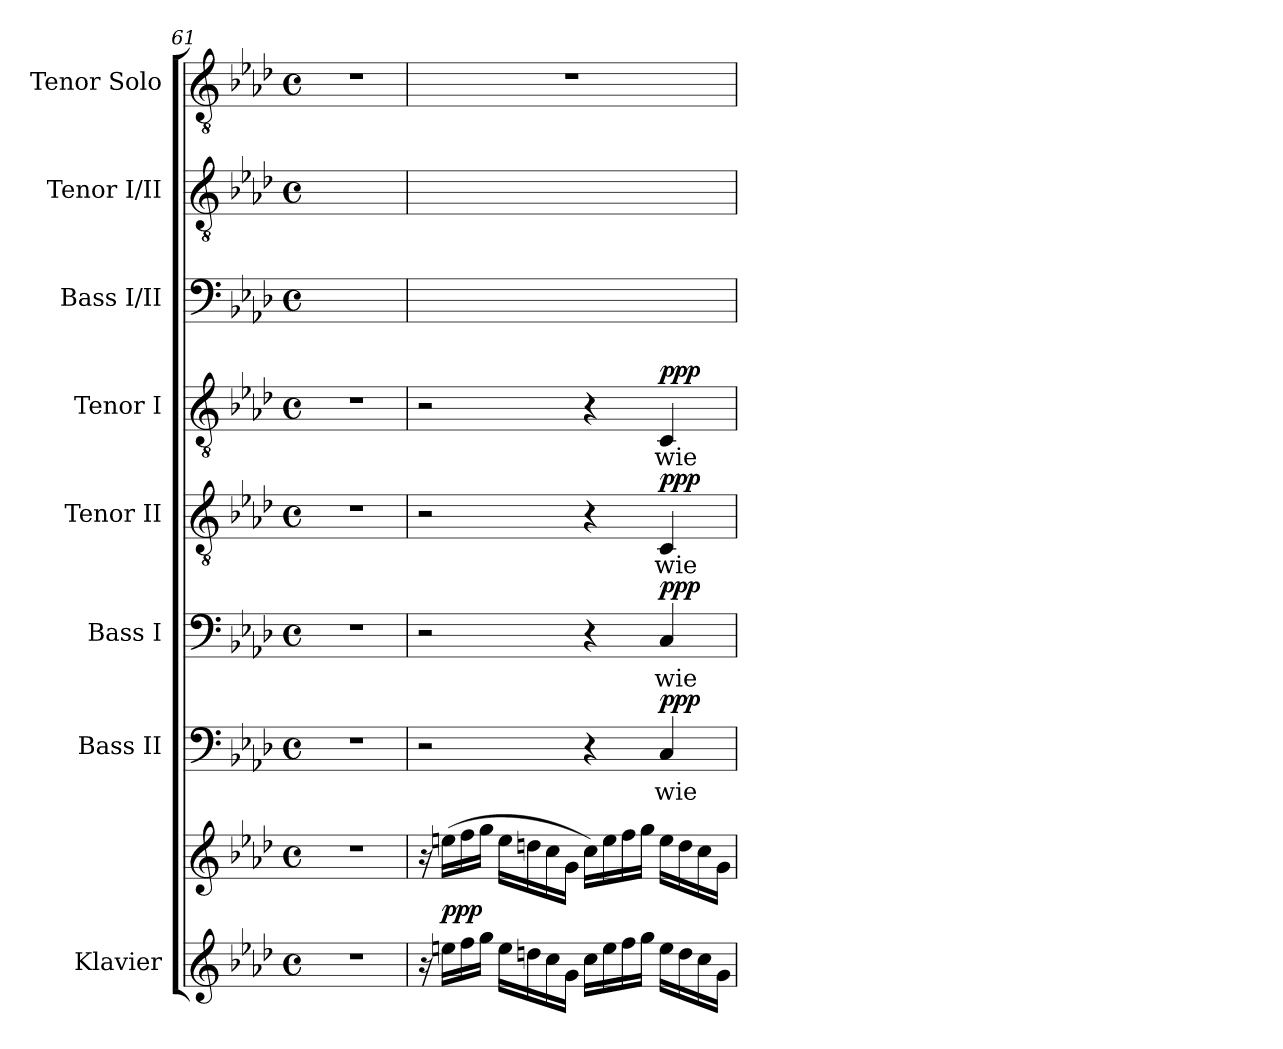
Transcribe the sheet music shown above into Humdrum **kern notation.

**kern	**kern	**dynam	**kern	**text	**dynam	**kern	**text	**dynam	**kern	**text	**dynam	**kern	**text	**dynam	**kern	**text	**kern	**text	**kern
*part8	*part8	*part8	*part7	*part7	*part7	*part6	*part6	*part6	*part5	*part5	*part5	*part4	*part4	*part4	*part3	*part3	*part2	*part2	*part1
*staff9	*staff8	*staff8/9	*staff7	*staff7	*staff7	*staff6	*staff6	*staff6	*staff5	*staff5	*staff5	*staff4	*staff4	*staff4	*staff3	*staff3	*staff2	*staff2	*staff1
*I"Klavier	*	*	*I"Bass II	*	*	*I"Bass I	*	*	*I"Tenor II	*	*	*I"Tenor I	*	*	*I"Bass I/II	*	*I"Tenor I/II	*	*I"Tenor Solo
*I'Klav.	*	*	*I'B.	*	*	*I'B.	*	*	*I'T.	*	*	*I'T.	*	*	*I'B.	*	*I'T.	*	*I'T. Solo
*clefG2	*clefG2	*	*clefF4	*	*	*clefF4	*	*	*clefGv2	*	*	*clefGv2	*	*	*clefF4	*	*clefGv2	*	*clefGv2
*	*	*	*	*	*	*	*	*	*ITrd7c12	*	*	*ITrd7c12	*	*	*	*	*ITrd7c12	*	*ITrd7c12
*k[b-e-a-d-]	*k[b-e-a-d-]	*	*k[b-e-a-d-]	*	*	*k[b-e-a-d-]	*	*	*k[b-e-a-d-]	*	*	*k[b-e-a-d-]	*	*	*k[b-e-a-d-]	*	*k[b-e-a-d-]	*	*k[b-e-a-d-]
*A-:	*A-:	*	*A-:	*	*	*A-:	*	*	*A-:	*	*	*A-:	*	*	*A-:	*	*A-:	*	*A-:
*M4/4	*M4/4	*	*M4/4	*	*	*M4/4	*	*	*M4/4	*	*	*M4/4	*	*	*M4/4	*	*M4/4	*	*M4/4
*met(c)	*met(c)	*	*met(c)	*	*	*met(c)	*	*	*met(c)	*	*	*met(c)	*	*	*met(c)	*	*met(c)	*	*met(c)
=61	=61	=61	=61	=61	=61	=61	=61	=61	=61	=61	=61	=61	=61	=61	=61	=61	=61	=61	=61
1r	1r	.	1r	.	.	1r	.	.	1r	.	.	1r	.	.	1ryy	.	1ryy	.	1r
=62	=62	=62	=62	=62	=62	=62	=62	=62	=62	=62	=62	=62	=62	=62	=62	=62	=62	=62	=62
*	*	*	*	*	*	*	*	*	*	*	*	*	*	*	*^	*	*^	*	*
16r	16r	.	2r	.	.	2r	.	.	2r	.	.	2r	.	.	2ryy	2.ryy	.	2ryy	2.ryy	.	1r
16eeni\LL	(16eeni\LL	ppp	.	.	.	.	.	.	.	.	.	.	.	.	.	.	.	.	.	.	.
16ffi\	16ffi\	.	.	.	.	.	.	.	.	.	.	.	.	.	.	.	.	.	.	.	.
16ggi\JJ	16ggi\JJ	.	.	.	.	.	.	.	.	.	.	.	.	.	.	.	.	.	.	.	.
16eei\LL	16eei\LL	.	.	.	.	.	.	.	.	.	.	.	.	.	.	.	.	.	.	.	.
16ddni\	16ddni\	.	.	.	.	.	.	.	.	.	.	.	.	.	.	.	.	.	.	.	.
16cci\	16cci\	.	.	.	.	.	.	.	.	.	.	.	.	.	.	.	.	.	.	.	.
16gi\JJ	16gi\JJ	.	.	.	.	.	.	.	.	.	.	.	.	.	.	.	.	.	.	.	.
16cci\LL	16cci\LL)	.	4r	.	.	4r	.	.	4r	.	.	4r	.	.	4ryy	.	.	4ryy	.	.	.
16eei\	16eei\	.	.	.	.	.	.	.	.	.	.	.	.	.	.	.	.	.	.	.	.
16ffi\	16ffi\	.	.	.	.	.	.	.	.	.	.	.	.	.	.	.	.	.	.	.	.
16ggi\JJ	16ggi\JJ	.	.	.	.	.	.	.	.	.	.	.	.	.	.	.	.	.	.	.	.
!	!	!	!	!LO:LY:b:color=#000000	!	!	!	!	!	!	!	!	!	!	!	!	!	!	!	!	!
!	!	!	!	!	!	!	!LO:LY:b:color=#000000	!	!	!	!	!	!	!	!	!	!	!	!	!	!
!	!	!	!	!	!	!	!	!	!	!LO:LY:b:color=#000000	!	!	!	!	!	!	!	!	!	!	!
!	!	!	!	!	!	!	!	!	!	!	!	!	!LO:LY:b:color=#000000	!	!	!	!	!	!	!	!
!	!	!	!	!	!	!	!	!	!	!	!	!	!	!	!	!	!LO:LY:b:color=#000000	!	!	!	!
!	!	!	!	!	!	!	!	!	!	!	!	!	!	!	!	!	!	!	!	!LO:LY:b:color=#000000	!
16eei\LL	16eei\LL	.	4Ci/	wie	ppp	4Ci/	wie	ppp	4CCi/	wie	ppp	4CCi/	wie	ppp	4Ci/yy	4Ci\yy	wie	4CCi/yy	4CCi\yy	wie	.
16ddi\	16ddi\	.	.	.	.	.	.	.	.	.	.	.	.	.	.	.	.	.	.	.	.
16cci\	16cci\	.	.	.	.	.	.	.	.	.	.	.	.	.	.	.	.	.	.	.	.
16gi\JJ	16gi\JJ	.	.	.	.	.	.	.	.	.	.	.	.	.	.	.	.	.	.	.	.
*	*	*	*	*	*	*	*	*	*	*	*	*	*	*	*v	*v	*	*	*	*	*
*	*	*	*	*	*	*	*	*	*	*	*	*	*	*	*	*	*v	*v	*	*
=	=	=	=	=	=	=	=	=	=	=	=	=	=	=	=	=	=	=	=
*-	*-	*-	*-	*-	*-	*-	*-	*-	*-	*-	*-	*-	*-	*-	*-	*-	*-	*-	*-
